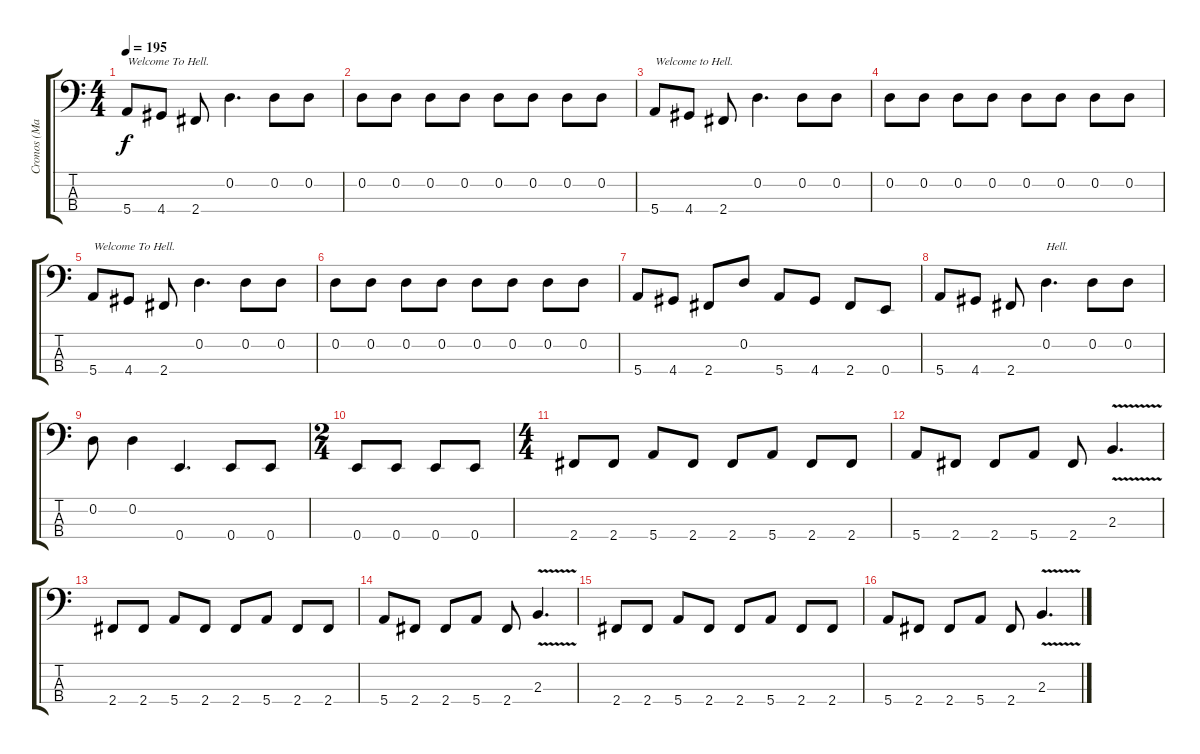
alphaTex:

\track ("Cronos (Matthew)" "Cronos (Ma") {instrument electricbasspick}
\staff {score tabs}
\tuning (G2 D2 A1 E1) {hide}
\ts (4 4)
\tempo 195
\clef f4
\ks c
5.4.8{txt "Welcome To Hell." dy f} 4.4.8 2.4.8 0.2.4{d} 0.2.8 0.2.8 |
0.2.8 0.2.8 0.2.8 0.2.8 0.2.8 0.2.8 0.2.8 0.2.8 |
5.4.8{txt "Welcome to Hell."} 4.4.8 2.4.8 0.2.4{d} 0.2.8 0.2.8 |
0.2.8 0.2.8 0.2.8 0.2.8 0.2.8 0.2.8 0.2.8 0.2.8 |
5.4.8{txt "Welcome To Hell."} 4.4.8 2.4.8 0.2.4{d} 0.2.8 0.2.8 |
0.2.8 0.2.8 0.2.8 0.2.8 0.2.8 0.2.8 0.2.8 0.2.8 |
5.4.8 4.4.8 2.4.8 0.2.8 5.4.8 4.4.8 2.4.8 0.4.8 |
5.4.8 4.4.8 2.4.8 0.2.4{d txt "Hell."} 0.2.8 0.2.8 |
0.2.8 0.2.4 0.4.4{d} 0.4.8 0.4.8 |
\ts (2 4)
0.4.8 0.4.8 0.4.8 0.4.8 |
\ts (4 4)
2.4.8 2.4.8 5.4.8 2.4.8 2.4.8 5.4.8 2.4.8 2.4.8 |
5.4.8 2.4.8 2.4.8 5.4.8 2.4.8 2.3{v}.4{d} |
2.4.8 2.4.8 5.4.8 2.4.8 2.4.8 5.4.8 2.4.8 2.4.8 |
5.4.8 2.4.8 2.4.8 5.4.8 2.4.8 2.3{v}.4{d} |
2.4.8 2.4.8 5.4.8 2.4.8 2.4.8 5.4.8 2.4.8 2.4.8 |
5.4.8 2.4.8 2.4.8 5.4.8 2.4.8 2.3{v}.4{d}
